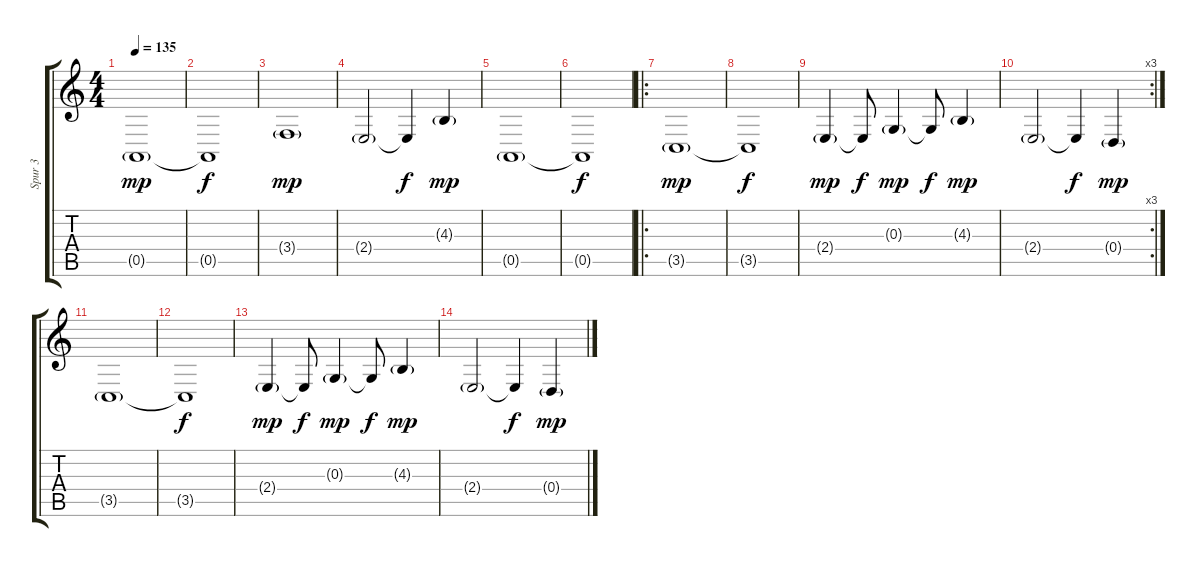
\track ("Spur 3" "Spur 3") {instrument lead8bassandlead}
\staff {score tabs}
\tuning (E4 B3 G3 D3 A2 E2) {hide}
\ts (4 4)
\tempo 135
\clef g2
\ks c
0.5{g}.1{dy mp} |
0.5{t}.1{dy f} |
3.4{g}.1{dy mp} |
2.4{g}.2 2.4{t}.4{dy f} 4.3{g}.4{dy mp} |
0.5{g}.1 |
0.5{t}.1{dy f} |
\ro
3.5{g}.1{dy mp} |
3.5{t}.1{dy f} |
2.4{g}.4{dy mp} 2.4{t}.8{dy f} 0.3{g}.4{dy mp} 0.3{t}.8{dy f} 4.3{g}.4{dy mp} |
\rc 3
2.4{g}.2 2.4{t}.4{dy f} 0.4{g}.4{dy mp} |
3.5{g}.1 |
3.5{t}.1{dy f} |
2.4{g}.4{dy mp} 2.4{t}.8{dy f} 0.3{g}.4{dy mp} 0.3{t}.8{dy f} 4.3{g}.4{dy mp} |
2.4{g}.2 2.4{t}.4{dy f} 0.4{g}.4{dy mp}
